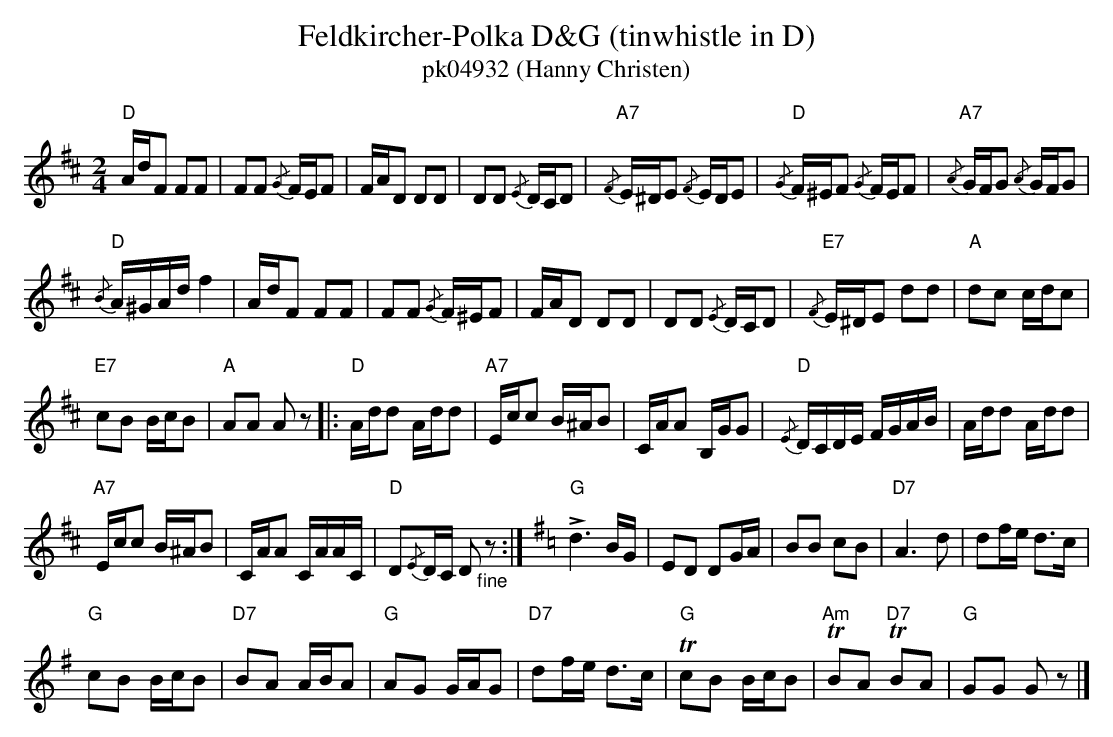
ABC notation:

X:1
T:Feldkircher-Polka D&G (tinwhistle in D)
T:pk04932 (Hanny Christen)
M:2/4
L:1/16
K:D %%MIDI gchordon
"D"AdF2 F2F2 | F2F2 {/G}FEF2 | FAD2 D2D2 | D2D2 {/E}DCD2 | {/F}"A7"E^DE2 {/F}EDE2 | {/G}"D"F^EF2 {/G}FEF2 | {/A}"A7"GFG2 {/A}GFG2 |
{/B}"D"A^GAd f4 | AdF2 F2F2 | F2F2 {/G}F^EF2 | FAD2 D2D2 | D2D2 {/E}DCD2 | {/F}"E7"E^DE2 d2d2 | "A"d2c2 cdc2 |
"E7"c2B2 BcB2 | "A"A2A2 A2z2 |: "D"Add2 Add2 | "A7"Ecc2 B^AB2 | CAA2 B,GG2 | {/E}"D"DCDE FGAB | Add2 Add2 |
"A7"Ecc2 B^AB2 | CAA2 CAAC | "D"D2{/E}DC D2"_fine"z2 :| [K:G] "G"!>!d6BG | E2D2 D2GA | B2B2 c2B2 | "D7"A6d2 | d2fe d3c |
"G"c2B2 BcB2 | "D7"B2A2 ABA2 | "G"A2G2 GAG2 | "D7"d2fe d3c | "G"Tc2B2 BcB2 | "Am"TB2A2 "D7"TB2A2 | "G"G2G2 G2z2 |]
